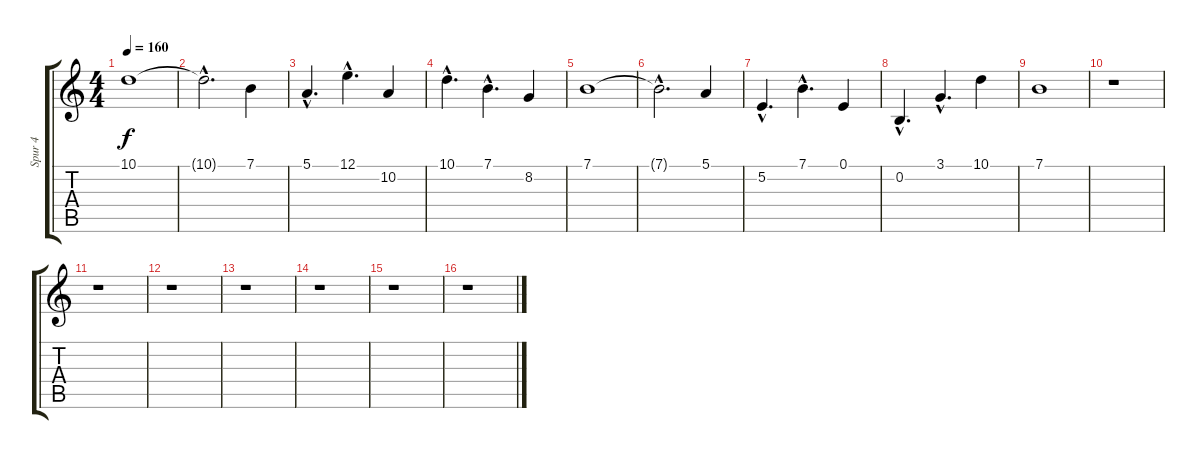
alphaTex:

\track ("Spur 4" "Spur 4") {instrument stringensemble1}
\staff {score tabs}
\tuning (E4 B3 G3 D3 A2 E2) {hide}
\ts (4 4)
\tempo 160
\clef g2
\ks c
10.1.1{dy f} |
10.1{hac t}.2{d} 7.1.4 |
5.1{hac}.4{d} 12.1{hac}.4{d} 10.2.4 |
10.1{hac}.4{d} 7.1{hac}.4{d} 8.2.4 |
7.1.1 |
7.1{hac t}.2{d} 5.1.4 |
5.2{hac}.4{d} 7.1{hac}.4{d} 0.1.4 |
0.2{hac}.4{d} 3.1{hac}.4{d} 10.1.4 |
7.1.1 |
r.1 |
r.1 |
r.1 |
r.1 |
r.1 |
r.1 |
r.1
